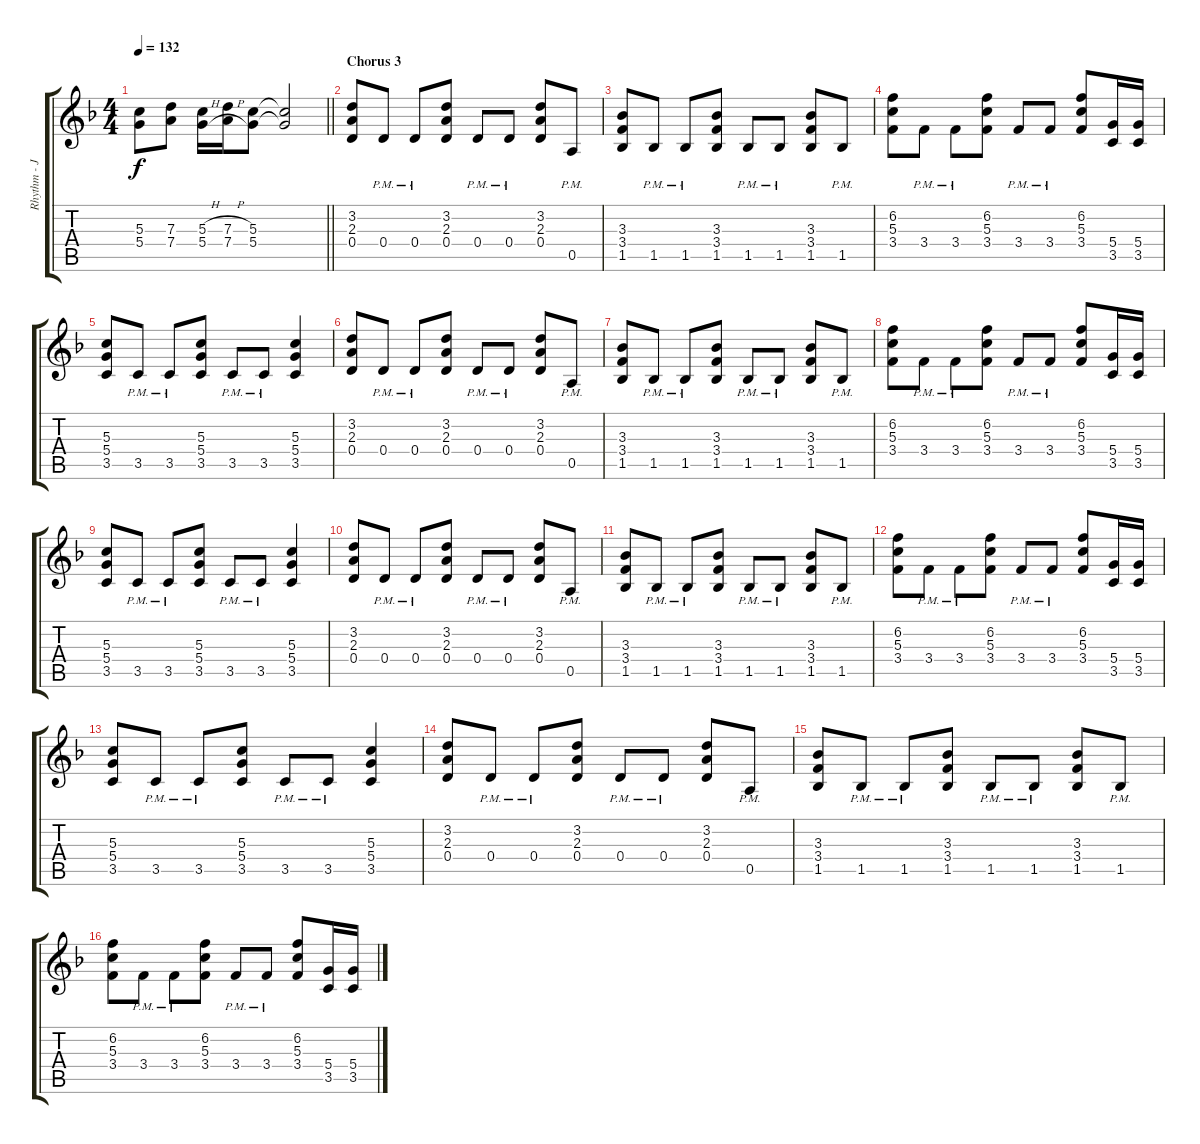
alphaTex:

\track ("Rhythm - Joey Gioeli" "Rhythm - J") {instrument distortionguitar}
\staff {score tabs}
\tuning (E4 B3 G3 D3 A2 E2) {hide}
\ts (4 4)
\tempo 132
\clef g2
\barLineRight lightlight
\ks f
(5.3{t} 5.4{t}).8{dy f} (7.3 7.4).8 (5.3{h} 5.4{h}).16 (7.3{h} 7.4{h}).16 (5.3 5.4).8 (5.3{t} 5.4{t}).2 |
\section ("" "Chorus 3")
(3.2 2.3 0.4).8 0.4{pm}.8 0.4{pm}.8 (3.2 2.3 0.4).8 0.4{pm}.8 0.4{pm}.8 (3.2 2.3 0.4).8 0.5{pm}.8 |
(3.3 3.4 1.5).8 1.5{pm}.8 1.5{pm}.8 (3.3 3.4 1.5).8 1.5{pm}.8 1.5{pm}.8 (3.3 3.4 1.5).8 1.5{pm}.8 |
(6.2 5.3 3.4).8 3.4{pm}.8 3.4{pm}.8 (6.2 5.3 3.4).8 3.4{pm}.8 3.4{pm}.8 (6.2 5.3 3.4).8 (5.4 3.5).16 (5.4 3.5).16 |
(5.3 5.4 3.5).8 3.5{pm}.8 3.5{pm}.8 (5.3 5.4 3.5).8 3.5{pm}.8 3.5{pm}.8 (5.3 5.4 3.5).4 |
(3.2 2.3 0.4).8 0.4{pm}.8 0.4{pm}.8 (3.2 2.3 0.4).8 0.4{pm}.8 0.4{pm}.8 (3.2 2.3 0.4).8 0.5{pm}.8 |
(3.3 3.4 1.5).8 1.5{pm}.8 1.5{pm}.8 (3.3 3.4 1.5).8 1.5{pm}.8 1.5{pm}.8 (3.3 3.4 1.5).8 1.5{pm}.8 |
(6.2 5.3 3.4).8 3.4{pm}.8 3.4{pm}.8 (6.2 5.3 3.4).8 3.4{pm}.8 3.4{pm}.8 (6.2 5.3 3.4).8 (5.4 3.5).16 (5.4 3.5).16 |
(5.3 5.4 3.5).8 3.5{pm}.8 3.5{pm}.8 (5.3 5.4 3.5).8 3.5{pm}.8 3.5{pm}.8 (5.3 5.4 3.5).4 |
(3.2 2.3 0.4).8 0.4{pm}.8 0.4{pm}.8 (3.2 2.3 0.4).8 0.4{pm}.8 0.4{pm}.8 (3.2 2.3 0.4).8 0.5{pm}.8 |
(3.3 3.4 1.5).8 1.5{pm}.8 1.5{pm}.8 (3.3 3.4 1.5).8 1.5{pm}.8 1.5{pm}.8 (3.3 3.4 1.5).8 1.5{pm}.8 |
(6.2 5.3 3.4).8 3.4{pm}.8 3.4{pm}.8 (6.2 5.3 3.4).8 3.4{pm}.8 3.4{pm}.8 (6.2 5.3 3.4).8 (5.4 3.5).16 (5.4 3.5).16 |
(5.3 5.4 3.5).8 3.5{pm}.8 3.5{pm}.8 (5.3 5.4 3.5).8 3.5{pm}.8 3.5{pm}.8 (5.3 5.4 3.5).4 |
(3.2 2.3 0.4).8 0.4{pm}.8 0.4{pm}.8 (3.2 2.3 0.4).8 0.4{pm}.8 0.4{pm}.8 (3.2 2.3 0.4).8 0.5{pm}.8 |
(3.3 3.4 1.5).8 1.5{pm}.8 1.5{pm}.8 (3.3 3.4 1.5).8 1.5{pm}.8 1.5{pm}.8 (3.3 3.4 1.5).8 1.5{pm}.8 |
(6.2 5.3 3.4).8 3.4{pm}.8 3.4{pm}.8 (6.2 5.3 3.4).8 3.4{pm}.8 3.4{pm}.8 (6.2 5.3 3.4).8 (5.4 3.5).16 (5.4 3.5).16
